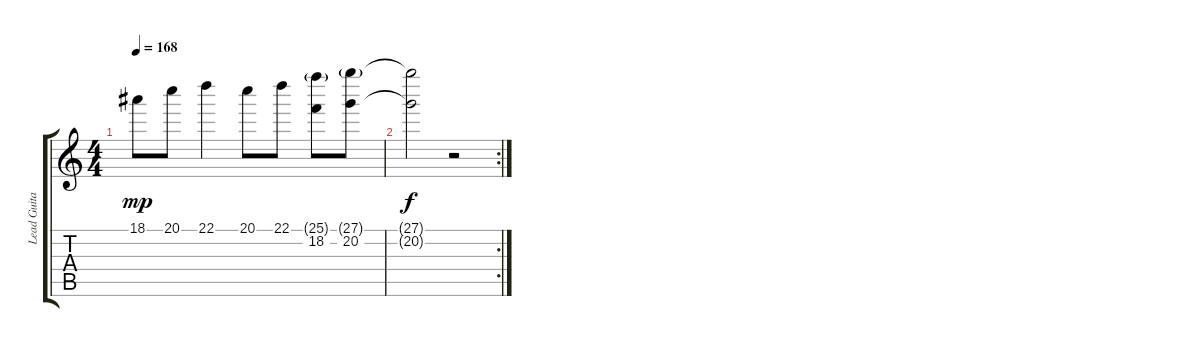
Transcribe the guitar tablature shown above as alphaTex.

\track ("Lead Guitar" "Lead Guita") {instrument overdrivenguitar}
\staff {score tabs}
\tuning (E4 B3 G3 D3 A2 E2) {hide}
\ts (4 4)
\tempo 168
\clef g2
\ks c
18.1.8{dy mp} 20.1.8 22.1.4 20.1.8 22.1.8 (25.1{g} 18.2).8 (27.1{g} 20.2).8 |
\rc 2
(27.1{t} 20.2{t}).2{dy f} r.2
